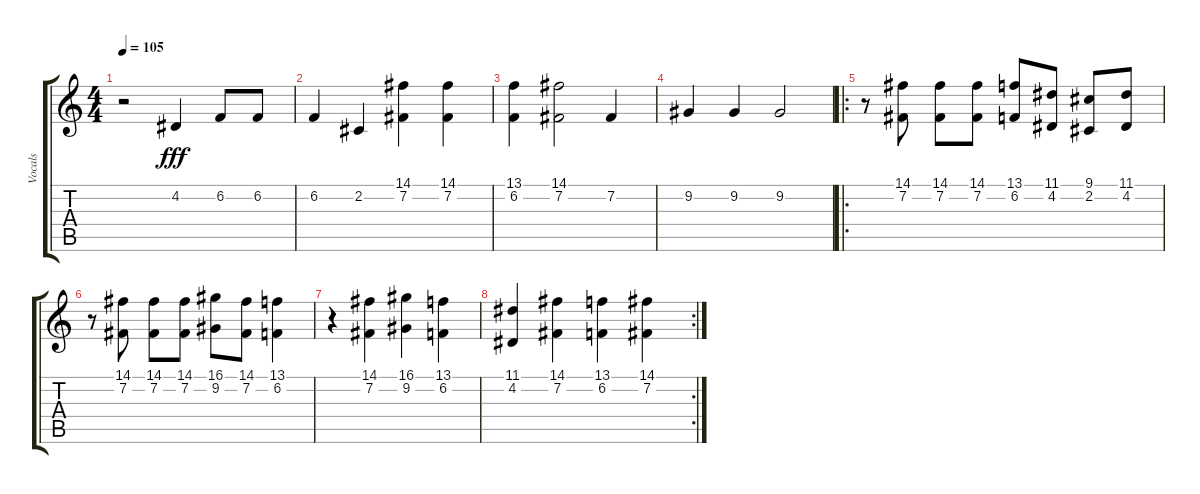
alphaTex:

\track ("Vocals" "Vocals") {instrument cello}
\staff {score tabs}
\tuning (E4 B3 G3 D3 A2 E2) {hide}
\ts (4 4)
\tempo 105
\clef g2
\ks c
r.2{dy fff} 4.2.4 6.2.8 6.2.8 |
6.2.4 2.2.4 (14.1 7.2).4 (14.1 7.2).4 |
(13.1 6.2).4 (14.1 7.2).2 7.2.4 |
9.2.4 9.2.4 9.2.2 |
\ro
r.8 (14.1 7.2).8 (14.1 7.2).8 (14.1 7.2).8 (13.1 6.2).8 (11.1 4.2).8 (9.1 2.2).8 (11.1 4.2).8 |
r.8 (14.1 7.2).8 (14.1 7.2).8 (14.1 7.2).8 (16.1 9.2).8 (14.1 7.2).8 (13.1 6.2).4 |
r.4 (14.1 7.2).4 (16.1 9.2).4 (13.1 6.2).4 |
\rc 2
(11.1 4.2).4 (14.1 7.2).4 (13.1 6.2).4 (14.1 7.2).4
